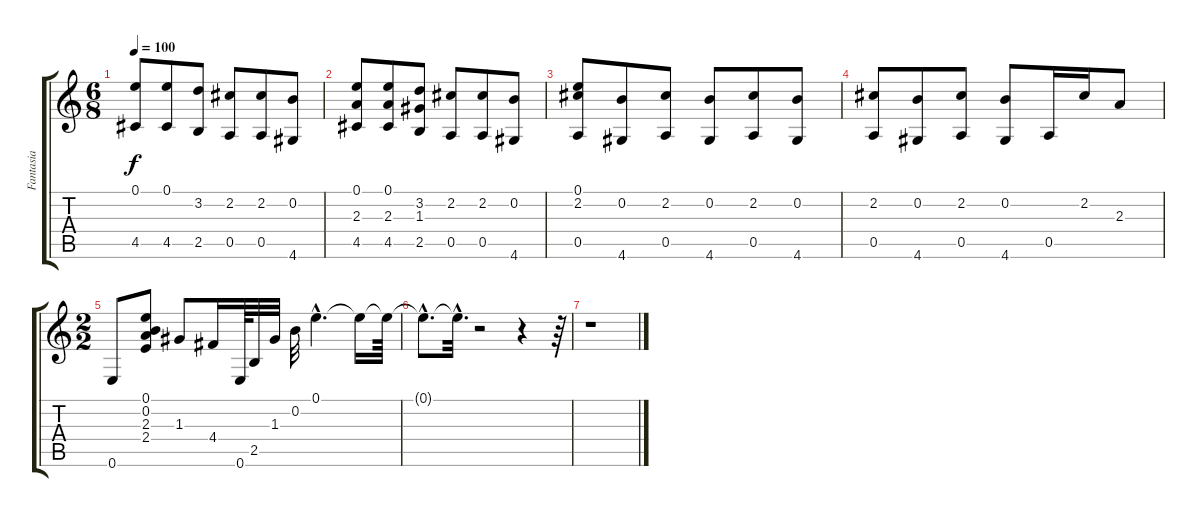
\track ("Fantasia      " "Fantasia  ") {instrument acousticguitarnylon}
\staff {score tabs}
\tuning (E4 B3 G3 D3 A2 E2) {hide}
\ts (6 8)
\tempo 100
\clef g2
\ks c
(0.1 4.5).8{dy f} (0.1 4.5).8 (3.2 2.5).8 (2.2 0.5).8 (2.2 0.5).8 (0.2 4.6).8 |
(0.1 2.3 4.5).8 (0.1 2.3 4.5).8 (3.2 1.3 2.5).8 (2.2 0.5).8 (2.2 0.5).8 (0.2 4.6).8 |
(0.1 2.2 0.5).8 (0.2 4.6).8 (2.2 0.5).8 (0.2 4.6).8 (2.2 0.5).8 (0.2 4.6).8 |
(2.2 0.5).8 (0.2 4.6).8 (2.2 0.5).8 (0.2 4.6).8 0.5.16 2.2.16 2.3.8 |
\ts (2 2)
0.6.8 (0.1 0.2 2.3 2.4).8 1.3.8 4.4.16 0.6.64 2.5.32 1.3.32 0.2.32 0.1{hac}.4{d} 0.1{t}.16 0.1{t}.64 |
0.1{hac t}.8{d} 0.1{hac t}.32{d} r.2 r.4 r.64 |
r.1
